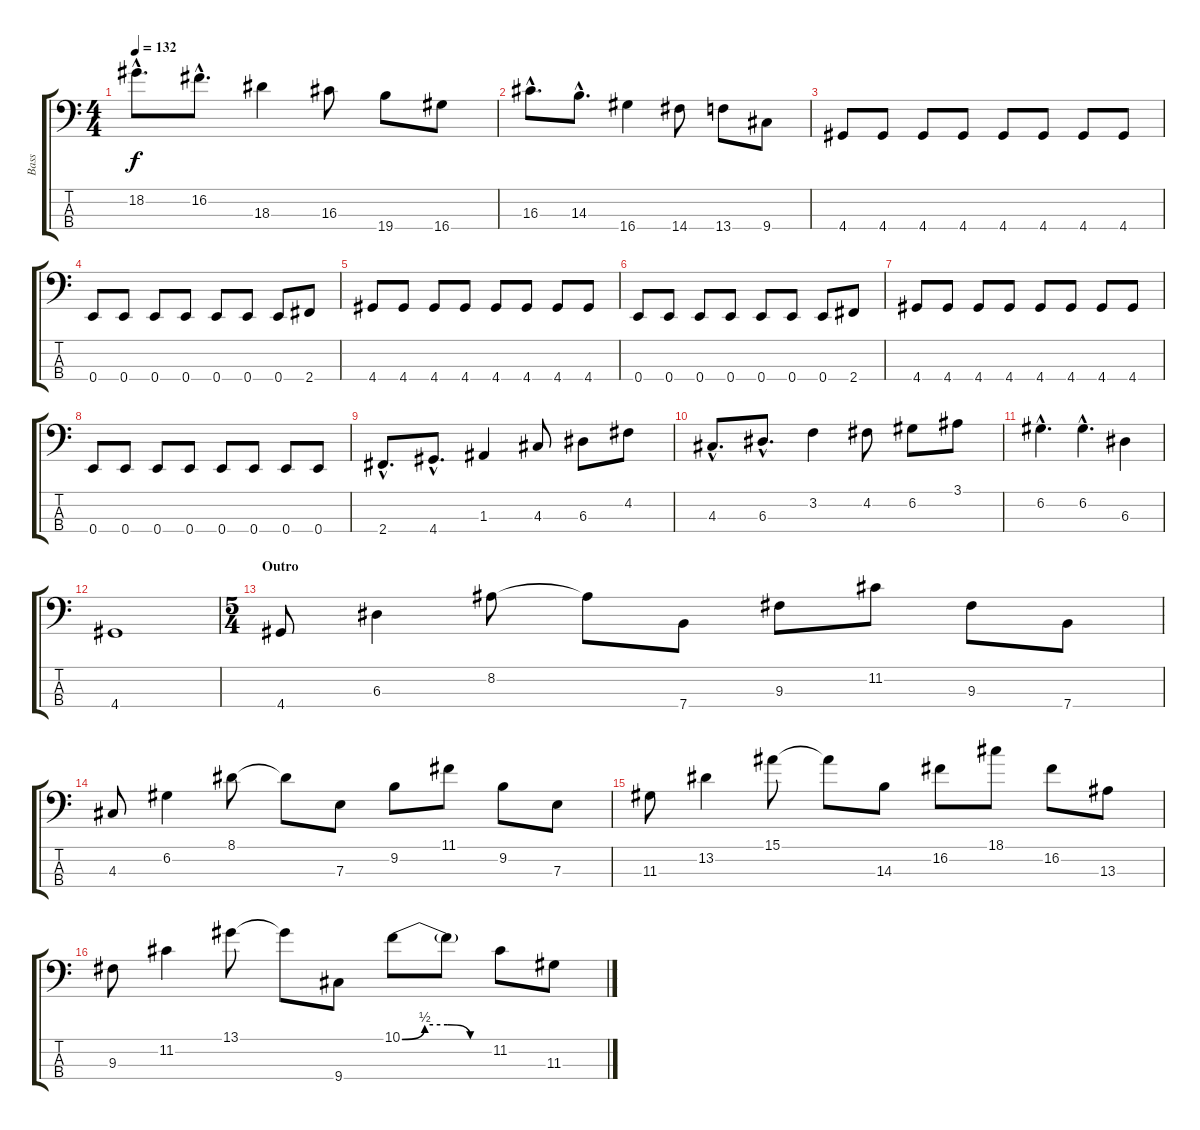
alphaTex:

\track ("Bass" "Bass") {instrument electricbassfinger}
\staff {score tabs}
\tuning (G2 D2 A1 E1) {hide}
\ts (4 4)
\tempo 132
\clef f4
\ks c
18.2{hac}.8{d dy f} 16.2{hac}.8{d} 18.3.4 16.3.8 19.4.8 16.4.8 |
16.3{hac}.8{d} 14.3{hac}.8{d} 16.4.4 14.4.8 13.4.8 9.4.8 |
4.4.8 4.4.8 4.4.8 4.4.8 4.4.8 4.4.8 4.4.8 4.4.8 |
0.4.8 0.4.8 0.4.8 0.4.8 0.4.8 0.4.8 0.4.8 2.4.8 |
4.4.8 4.4.8 4.4.8 4.4.8 4.4.8 4.4.8 4.4.8 4.4.8 |
0.4.8 0.4.8 0.4.8 0.4.8 0.4.8 0.4.8 0.4.8 2.4.8 |
4.4.8 4.4.8 4.4.8 4.4.8 4.4.8 4.4.8 4.4.8 4.4.8 |
0.4.8 0.4.8 0.4.8 0.4.8 0.4.8 0.4.8 0.4.8 0.4.8 |
2.4{hac}.8{d} 4.4{hac}.8{d} 1.3.4 4.3.8 6.3.8 4.2.8 |
4.3{hac}.8{d} 6.3{hac}.8{d} 3.2.4 4.2.8 6.2.8 3.1.8 |
6.2{hac}.4{d} 6.2{hac}.4{d} 6.3.4 |
4.4.1 |
\ts (5 4)
\section ("" "Outro")
4.4.8 6.3.4 8.2.8 8.2{t}.8 7.4.8 9.3.8 11.2.8 9.3.8 7.4.8 |
4.3.8 6.2.4 8.1.8 8.1{t}.8 7.3.8 9.2.8 11.1.8 9.2.8 7.3.8 |
11.3.8 13.2.4 15.1.8 15.1{t}.8 14.3.8 16.2.8 18.1.8 16.2.8 13.3.8 |
9.3.8 11.2.4 13.1.8 13.1{t}.8 9.4.8 10.1{be (custom 0 0 15 2 30 2 45 0 60 0)}.8 10.1{t}.8 11.2.8 11.3.8
